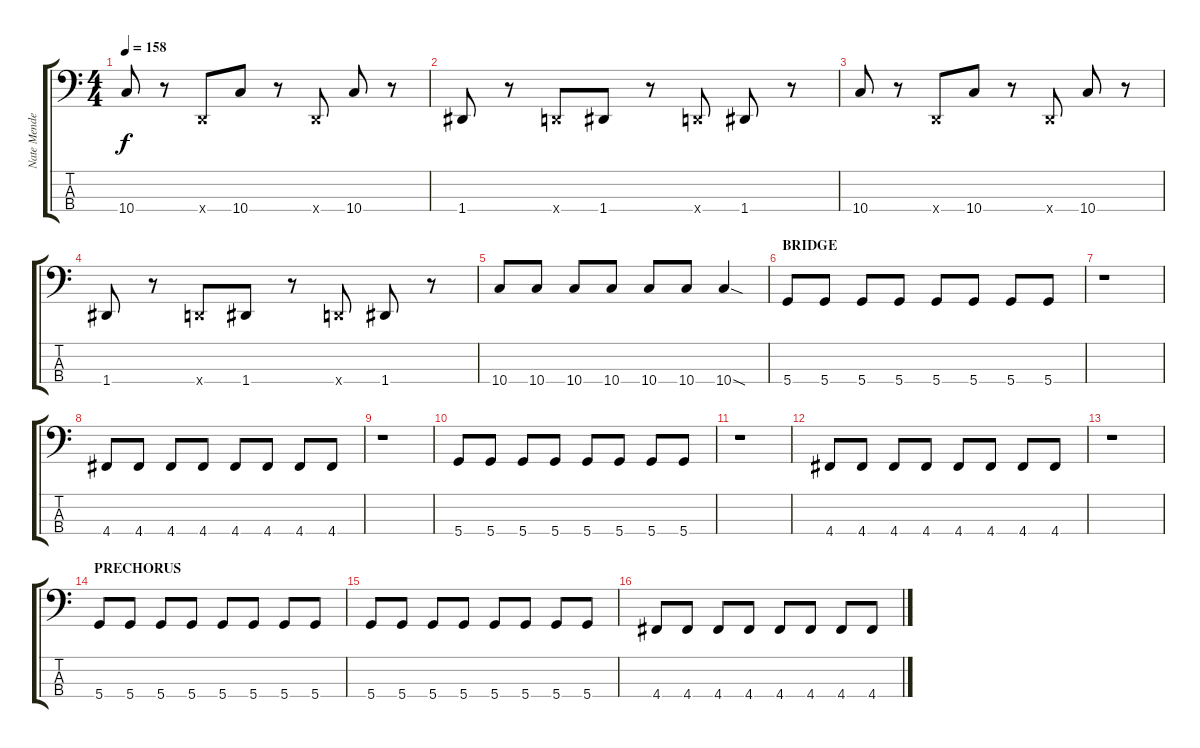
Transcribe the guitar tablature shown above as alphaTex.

\track ("Nate Mendel (Bass)" "Nate Mende") {instrument electricbasspick}
\staff {score tabs}
\tuning (G2 D2 A1 D1) {hide}
\ts (4 4)
\tempo 158
\clef f4
\ks c
10.4.8{dy f} r.8 0.4{x}.8 10.4.8 r.8 0.4{x}.8 10.4.8 r.8 |
1.4.8 r.8 0.4{x}.8 1.4.8 r.8 0.4{x}.8 1.4.8 r.8 |
10.4.8 r.8 0.4{x}.8 10.4.8 r.8 0.4{x}.8 10.4.8 r.8 |
1.4.8 r.8 0.4{x}.8 1.4.8 r.8 0.4{x}.8 1.4.8 r.8 |
10.4.8 10.4.8 10.4.8 10.4.8 10.4.8 10.4.8 10.4{sod}.4 |
\section ("" "BRIDGE")
5.4.8 5.4.8 5.4.8 5.4.8 5.4.8 5.4.8 5.4.8 5.4.8 |
r.1 |
4.4.8 4.4.8 4.4.8 4.4.8 4.4.8 4.4.8 4.4.8 4.4.8 |
r.1 |
5.4.8 5.4.8 5.4.8 5.4.8 5.4.8 5.4.8 5.4.8 5.4.8 |
r.1 |
4.4.8 4.4.8 4.4.8 4.4.8 4.4.8 4.4.8 4.4.8 4.4.8 |
r.1 |
\section ("" "PRECHORUS")
5.4.8 5.4.8 5.4.8 5.4.8 5.4.8 5.4.8 5.4.8 5.4.8 |
5.4.8 5.4.8 5.4.8 5.4.8 5.4.8 5.4.8 5.4.8 5.4.8 |
4.4.8 4.4.8 4.4.8 4.4.8 4.4.8 4.4.8 4.4.8 4.4.8
